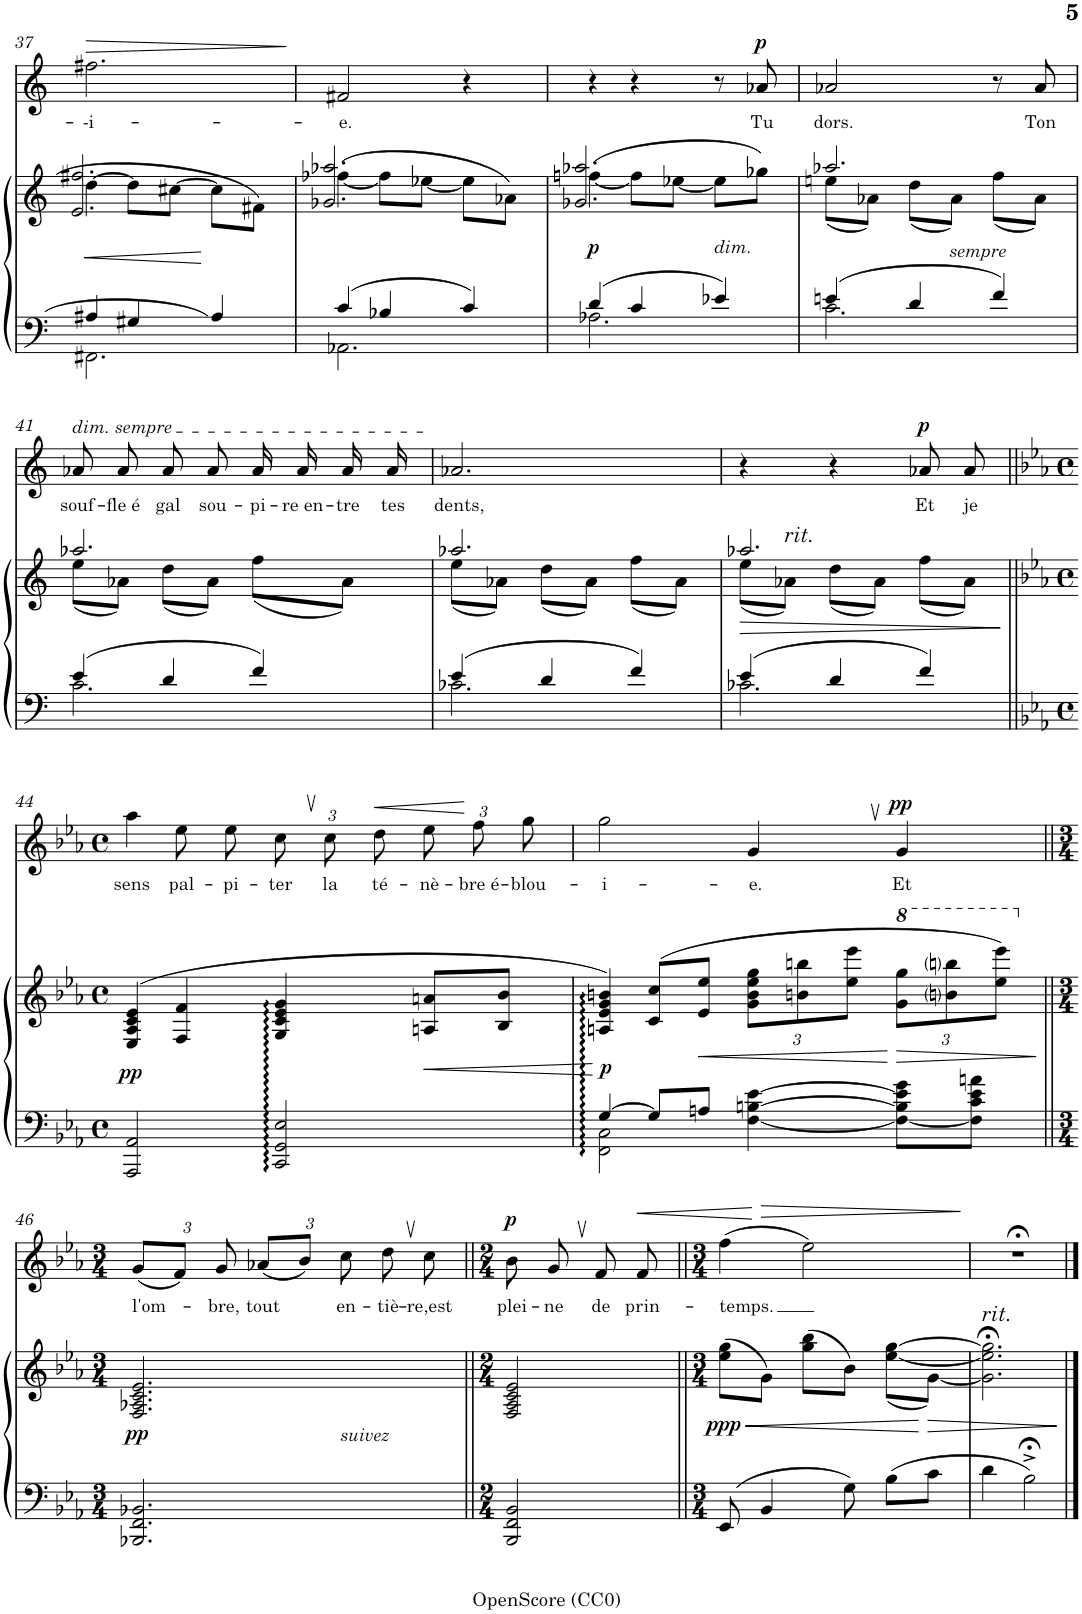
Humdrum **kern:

**kern	**kern	**dynam	**kern	**text	**dynam
*part2	*part2	*part2	*part1	*part1	*part1
*staff3	*staff2	*staff2/3	*staff1	*staff1	*staff1
*I"Piano	*	*	*I"Chant	*	*
*I'Pno	*	*	*	*	*
!!LO:PB:g=z
*clefF4	*clefG2	*	*clefG2	*	*
*k[]	*k[]	*	*k[]	*	*
*M3/4	*M3/4	*	*M3/4	*	*
=37	=37	=37	=37	=37	=37
!	!	!LO:HP:b=2	!	!LO:LY:b	!LO:HP:b
*^	*^	*	*	*	*
4A#X/	2.FF#X\	2.e/ 2.ff#X/	[>4dd\	<	2.ff#X\	--i-	>
4G#X/	.	.	8dd\L]	.	.	.	.
.	.	.	[>8cc#X\J	.	.	.	.
4A#/	.	.	8cc#\L]	.	.	.	.
.	.	.	8f#X\J	.	.	.	.
*v	*v	*	*	*	*	*	*
*	*v	*v	*	*	*	*
.	.	.	.	.	]
=38	=38	=38	=38	=38	=38
*^	*^	*	*	*	*
!	!	!	!	!	!	!LO:LY:b	!
4c/	2.AA-X\	2.g-X/ 2.aa-X/	(>[<4ff-X\	.	2f#X/	-e.	.
4B-X/	.	.	8ff-\L]	.	.	.	.
.	.	.	[<8ee-X\J	.	.	.	.
4c/	.	.	8ee-\L]	.	4r	.	.
.	.	.	8a-X\J)	.	.	.	.
=39	=39	=39	=39	=39	=39	=39	=39
!	!	!	!	!LO:DY:b	!	!	!
4d/	2.A-X\	2.g-X/ 2.aa-X/	(>[<4ffn\	p	4r	.	.
4c/	.	.	8ff\L]	.	4r	.	.
.	.	.	[<8ee-X\J	.	.	.	.
!LO:TX:a:i:t=dim.	!	!	!	!	!	!	!
4e-X/	.	.	8ee-\L]	.	8r	.	.
!	!	!	!	!	!	!LO:LY:b	!LO:DY:a
.	.	.	8gg-X\J)	.	8a-X/	Tu	p
=40	=40	=40	=40	=40	=40	=40	=40
!	!	!	!	!	!	!LO:LY:b	!
4en/	2.c\	2.aa-X/	(8een\L	.	2a-X/	dors.	.
.	.	.	8a-X\J)	.	.	.	.
4d/	.	.	(8dd\L	.	.	.	.
!	!	!	!LO:TX:b:i:t=sempre	!	!	!	!
.	.	.	8a-\J)	.	.	.	.
4f/	.	.	(8ff\L	.	8r	.	.
!	!	!	!	!	!	!LO:LY:b	!
.	.	.	8a-\J)	.	8a-/	Ton	.
!!LO:LB:g=z
=41	=41	=41	=41	=41	=41	=41	=41
!	!	!	!	!	!LO:TX:a:i:t=dim. sempre	!	!
!	!	!	!	!	!	!LO:LY:b	!
4e/	2.c\	2.aa-X/	(8ee\L	.	8a-X/	souf-	.
!	!	!	!	!	!	!LO:LY:b	!
.	.	.	8a-X\J)	.	8a-/	-fle é	.
!	!	!	!	!	!	!LO:LY:b	!
4d/	.	.	(8dd\L	.	8a-/	gal	.
!	!	!	!	!	!	!LO:LY:b	!
.	.	.	8a-\J)	.	8a-/	sou-	.
!	!	!	!	!	!	!LO:LY:b	!
4f/	.	.	(8ff\L	.	16a-/	-pi-	.
!	!	!	!	!	!	!LO:LY:b	!
.	.	.	.	.	16a-/	-re en-	.
!	!	!	!	!	!	!LO:LY:b	!
.	.	.	8a-\J)	.	16a-/	-tre	.
!	!	!	!	!	!	!LO:LY:b	!
.	.	.	.	.	16a-/	tes	.
=42	=42	=42	=42	=42	=42	=42	=42
!	!	!	!	!	!	!LO:LY:b	!
4e/	2.c-X\	2.aa-X/	(8ee\L	.	2.a-X/	dents,	.
.	.	.	8a-X\J)	.	.	.	.
4d/	.	.	(8dd\L	.	.	.	.
.	.	.	8a-\J)	.	.	.	.
4f/	.	.	(8ff\L	.	.	.	.
.	.	.	8a-\J)	.	.	.	.
=43	=43	=43	=43	=43	=43	=43	=43
!	!	!	!	!LO:HP:b	!	!	!
4e/	2.c-X\	2.aa-X/	(8ee\L	>	4r	.	.
!	!	!	!LO:TX:a:i:t=rit.	!	!	!	!
.	.	.	8a-X\J)	.	.	.	.
4d/	.	.	(8dd\L	.	4r	.	.
.	.	.	8a-\J)	.	.	.	.
!	!	!	!	!	!	!LO:LY:b	!LO:DY:a
4f/	.	.	(8ff\L	.	8a-X/	Et	p
!	!	!	!	!	!	!LO:LY:b	!
.	.	.	8a-\J)	.	8a-/	je	.
*v	*v	*	*	*	*	*	*
*	*v	*v	*	*	*	*
.	.	[	.	.	.
!!LO:LB:g=z
=44||	=44||	=44||	=44||	=44||	=44||
*k[b-e-a-]	*k[b-e-a-]	*	*k[b-e-a-]	*	*
*M4/4	*M4/4	*	*M4/4	*	*
*met(c)	*met(c)	*	*met(c)	*	*
!	!	!LO:DY:b	!	!LO:LY:b	!
2AAA-/ 2AA-/	(>4E-/ 4A-/ 4c/ 4e-/	pp	4aa-\	sens	.
!	!	!	!	!LO:LY:b	!
.	4F/ 4f/	.	8ee-\	pal-	.
!	!	!	!	!LO:LY:b	!
.	.	.	8ee-\	-pi-	.
*	*	*	*Xbrackettup	*	*
!	!	!	!	!LO:LY:b	!
2CC/ 2GG/ 2E-/	4G/ 4c/ 4e-/ 4g/	.	12cc,\	-ter	.
!	!	!	!	!LO:LY:b	!
.	.	.	12cc\	la	.
!	!	!	!	!LO:LY:b	!LO:HP:b
.	.	.	12dd\	té-	<
!	!	!LO:HP:b	!	!LO:LY:b	!
.	8An/ 8an/L	<	12ee-\	-nè-	.
!	!	!	!	!LO:LY:b	!
.	.	.	12ff\	-bre é-	[
.	8B-/ 8b-/J	.	.	.	.
!	!	!	!	!LO:LY:b	!
.	.	.	12gg\	-blou-	.
.	.	]	.	.	.
=45	=45	=45	=45	=45	=45
*^	*	*	*	*	*
!	!	!	!LO:DY:b	!	!LO:LY:b	!
[4G/	2FF\: 2C\:	4An/ 4e-/ 4g/ 4bn/)	p	2gg\	-i-	.
8G/L]	.	(8c/ 8cc/L	.	.	.	.
!	!	!	!LO:HP:b	!	!	!
8An/J	.	8e-/ 8ee-/J	<	.	.	.
*	*	*Xbrackettup	*	*	*	*
!	!	!	!	!	!LO:LY:b	!
[<4F\ [4Bn\ [4e-\	2ryy	12g\ 12b\ 12ee-\ 12gg\L	.	4g,/	-e.	.
.	.	12bn\ 12bbn\	.	.	.	.
.	.	12ee-\ 12eee-\J	.	.	.	.
*	*	*8va	*	*	*	*
!	!	!	!	!	!LO:LY:b	!LO:DY:a
8F\_ 8B\] 8e-\] 8g\L	.	12gg\ 12ggg\L	[	4g/	Et	pp
!	!	!	!LO:HP:b	!	!	!
.	.	12bbni\ 12bbbni\	>	.	.	.
8F\] 8c\ 8e-\ 8an\J	.	.	.	.	.	.
.	.	12eee-\ 12eeee-\J)	.	.	.	.
*v	*v	*	*	*	*	*
.	.	[	.	.	.
!!LO:LB:g=z
=46||	=46||	=46||	=46||	=46||	=46||
*M3/4	*M3/4	*	*M3/4	*	*
*	*X8va	*	*	*	*
!	!	!LO:DY:b	!	!LO:LY:b	!
*	*^	*	*	*	*
2.BBB-X/ 2.FF/ 2.BB-X/	2.F/ 2.A-X/ 2.c/ 2.e-/	2ryy	pp	(12g/L	l'om-	.
.	.	.	.	12f/J)	.	.
!	!	!	!	!	!LO:LY:b	!
.	.	.	.	12g/	-bre,	.
!	!	!	!	!	!LO:LY:b	!
.	.	.	.	(12a-X/L	tout	.
.	.	.	.	12b-/J)	.	.
!	!	!	!	!	!LO:LY:b	!
.	.	.	.	12cc\	en-	.
!	!	!LO:TX:b:i:t=suivez	!	!	!	!
!	!	!	!	!	!LO:LY:b	!
.	.	4ryy	.	8dd,\	-tiè-	.
!	!	!	!	!	!LO:LY:b	!
.	.	.	.	8cc\	-re,est	.
*	*v	*v	*	*	*	*
=47||	=47||	=47||	=47||	=47||	=47||
*M2/4	*M2/4	*	*M2/4	*	*
*	*^	*	*	*	*
!	!	!	!	!	!LO:LY:b	!LO:DY:a
*	*v	*v	*	*	*	*
2BBB-/ 2FF/ 2BB-/	2F/ 2A-/ 2c/ 2e-/	.	8b-\	plei-	p
!	!	!	!	!LO:LY:b	!
.	.	.	8g,/	-ne	.
!	!	!	!	!LO:LY:b	!
.	.	.	8f/	de	.
!	!	!	!	!LO:LY:b	!LO:HP:b
.	.	.	8f/	prin-	<
=48||	=48||	=48||	=48||	=48||	=48||
*M3/4	*M3/4	*	*M3/4	*	*
!	!	!LO:HP:b	!	!LO:LY:b	!
*	*	*	*^	*	*
!	!	!LO:DY:n=1:b	!	!	!	!
8EE-/	(8ee-\ 8gg\L	< ppp	(4ff\	8ryy	-temps.	.
4BB-/	8g\J)	.	.	8ryy	.	[
.	(8gg\ 8bb-\L	.	2ee-\)	2ryy	.	.
8G\	8b-\J)	.	.	.	.	.
8B-\L	(<[8ee-\ [8gg\L	.	.	.	.	.
8c\J	[<8g\J)	]	.	.	.	.
*	*	*	*v	*v	*	*
=49	=49	=49	=49	=49	=49
!	!LO:TX:a:i:t=rit.	!	!	!	!
4d\	2.g\];< 2.ee-\];< 2.gg\];<	.	2.r;<	.	.
2B-;<^\	.	.	.	.	.
.	.	[	.	.	.
==	==	==	==	==	==
*-	*-	*-	*-	*-	*-
